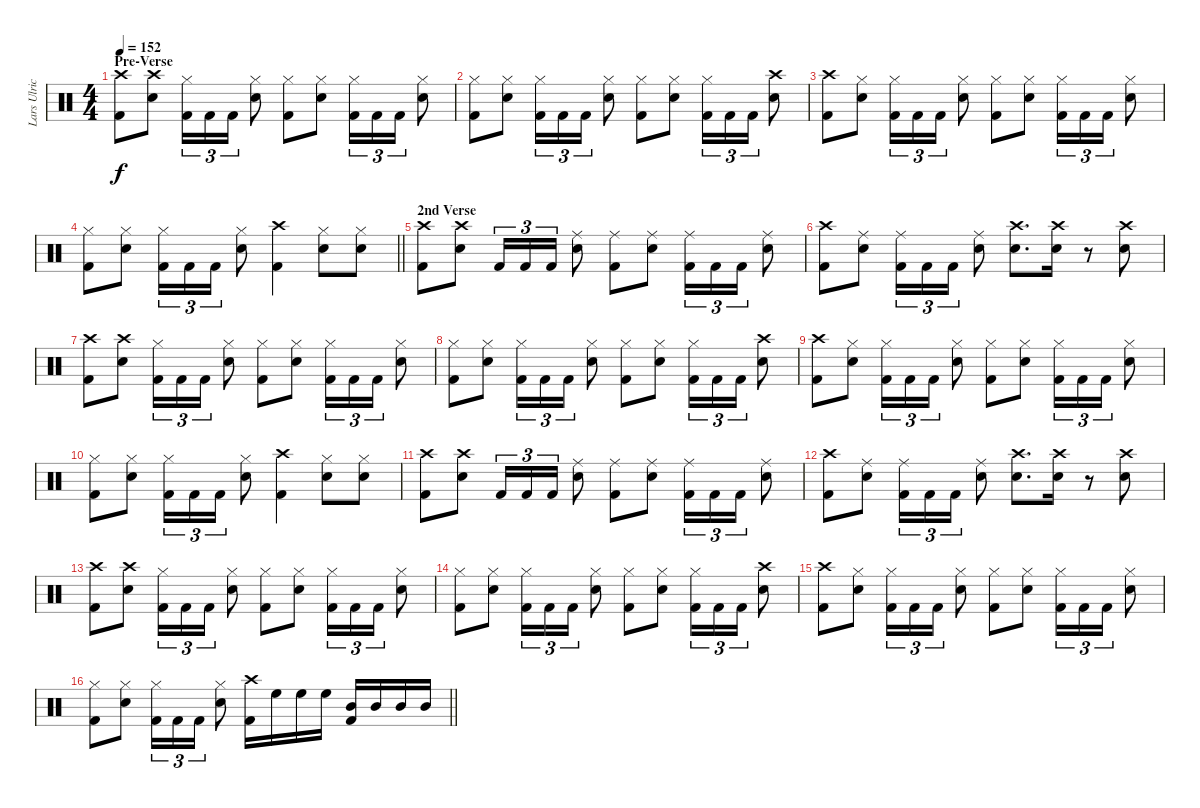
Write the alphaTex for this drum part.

\track ("Lars Ulrich - Drums" "Lars Ulric") {instrument percussion}
\staff {score}
\articulation defaults
\ts (4 4)
\section ("" "Pre-Verse")
\tempo 152
\clef neutral
\ks c
("Crash high (hit)" "Kick (hit) 2").8{dy f} ("Crash high (hit)" "Snare (hit) 2").8 ("Hi-Hat (closed)" "Kick (hit) 2").16{tu (3 2)} "Kick (hit) 2".16{tu (3 2)} "Kick (hit) 2".16{tu (3 2)} ("Hi-Hat (closed)" "Snare (hit) 2").8 ("Hi-Hat (closed)" "Kick (hit) 2").8 ("Hi-Hat (closed)" "Snare (hit) 2").8 ("Hi-Hat (closed)" "Kick (hit) 2").16{tu (3 2)} "Kick (hit) 2".16{tu (3 2)} "Kick (hit) 2".16{tu (3 2)} ("Hi-Hat (closed)" "Snare (hit) 2").8 |
("Hi-Hat (closed)" "Kick (hit) 2").8 ("Hi-Hat (closed)" "Snare (hit) 2").8 ("Hi-Hat (closed)" "Kick (hit) 2").16{tu (3 2)} "Kick (hit) 2".16{tu (3 2)} "Kick (hit) 2".16{tu (3 2)} ("Hi-Hat (closed)" "Snare (hit) 2").8 ("Hi-Hat (closed)" "Kick (hit) 2").8 ("Hi-Hat (closed)" "Snare (hit) 2").8 ("Hi-Hat (closed)" "Kick (hit) 2").16{tu (3 2)} "Kick (hit) 2".16{tu (3 2)} "Kick (hit) 2".16{tu (3 2)} ("Crash high (hit)" "Snare (hit) 2").8 |
("Crash high (hit)" "Kick (hit) 2").8 ("Hi-Hat (closed)" "Snare (hit) 2").8 ("Hi-Hat (closed)" "Kick (hit) 2").16{tu (3 2)} "Kick (hit) 2".16{tu (3 2)} "Kick (hit) 2".16{tu (3 2)} ("Hi-Hat (closed)" "Snare (hit) 2").8 ("Hi-Hat (closed)" "Kick (hit) 2").8 ("Hi-Hat (closed)" "Snare (hit) 2").8 ("Hi-Hat (closed)" "Kick (hit) 2").16{tu (3 2)} "Kick (hit) 2".16{tu (3 2)} "Kick (hit) 2".16{tu (3 2)} ("Hi-Hat (closed)" "Snare (hit) 2").8 |
\barLineRight lightlight
("Hi-Hat (closed)" "Kick (hit) 2").8 ("Hi-Hat (closed)" "Snare (hit) 2").8 ("Hi-Hat (closed)" "Kick (hit) 2").16{tu (3 2)} "Kick (hit) 2".16{tu (3 2)} "Kick (hit) 2".16{tu (3 2)} ("Hi-Hat (closed)" "Snare (hit) 2").8 ("Crash high (hit)" "Kick (hit) 2").4 ("Hi-Hat (closed)" "Snare (hit) 2").8 ("Hi-Hat (closed)" "Snare (hit) 2").8 |
\section ("" "2nd Verse")
("Crash high (hit)" "Kick (hit) 2").8 ("Crash high (hit)" "Snare (hit) 2").8 "Kick (hit) 2".16{tu (3 2)} "Kick (hit) 2".16{tu (3 2)} "Kick (hit) 2".16{tu (3 2)} ("Ride (middle)" "Snare (hit) 2").8 ("Ride (middle)" "Kick (hit) 2").8 ("Ride (middle)" "Snare (hit) 2").8 ("Ride (middle)" "Kick (hit) 2").16{tu (3 2)} "Kick (hit) 2".16{tu (3 2)} "Kick (hit) 2".16{tu (3 2)} ("Ride (middle)" "Snare (hit) 2").8 |
("Crash high (hit)" "Kick (hit) 2").8 ("Ride (middle)" "Snare (hit) 2").8 ("Ride (middle)" "Kick (hit) 2").16{tu (3 2)} "Kick (hit) 2".16{tu (3 2)} "Kick (hit) 2".16{tu (3 2)} ("Ride (middle)" "Snare (hit) 2").8 ("Crash high (hit)" "Snare (hit) 2").8{d} ("Crash high (hit)" "Snare (hit) 2").16 r.8 ("Crash high (hit)" "Snare (hit) 2").8 |
("Crash high (hit)" "Kick (hit) 2").8 ("Crash high (hit)" "Snare (hit) 2").8 ("Hi-Hat (closed)" "Kick (hit) 2").16{tu (3 2)} "Kick (hit) 2".16{tu (3 2)} "Kick (hit) 2".16{tu (3 2)} ("Hi-Hat (closed)" "Snare (hit) 2").8 ("Hi-Hat (closed)" "Kick (hit) 2").8 ("Hi-Hat (closed)" "Snare (hit) 2").8 ("Hi-Hat (closed)" "Kick (hit) 2").16{tu (3 2)} "Kick (hit) 2".16{tu (3 2)} "Kick (hit) 2".16{tu (3 2)} ("Hi-Hat (closed)" "Snare (hit) 2").8 |
("Hi-Hat (closed)" "Kick (hit) 2").8 ("Hi-Hat (closed)" "Snare (hit) 2").8 ("Hi-Hat (closed)" "Kick (hit) 2").16{tu (3 2)} "Kick (hit) 2".16{tu (3 2)} "Kick (hit) 2".16{tu (3 2)} ("Hi-Hat (closed)" "Snare (hit) 2").8 ("Hi-Hat (closed)" "Kick (hit) 2").8 ("Hi-Hat (closed)" "Snare (hit) 2").8 ("Hi-Hat (closed)" "Kick (hit) 2").16{tu (3 2)} "Kick (hit) 2".16{tu (3 2)} "Kick (hit) 2".16{tu (3 2)} ("Crash high (hit)" "Snare (hit) 2").8 |
("Crash high (hit)" "Kick (hit) 2").8 ("Hi-Hat (closed)" "Snare (hit) 2").8 ("Hi-Hat (closed)" "Kick (hit) 2").16{tu (3 2)} "Kick (hit) 2".16{tu (3 2)} "Kick (hit) 2".16{tu (3 2)} ("Hi-Hat (closed)" "Snare (hit) 2").8 ("Hi-Hat (closed)" "Kick (hit) 2").8 ("Hi-Hat (closed)" "Snare (hit) 2").8 ("Hi-Hat (closed)" "Kick (hit) 2").16{tu (3 2)} "Kick (hit) 2".16{tu (3 2)} "Kick (hit) 2".16{tu (3 2)} ("Hi-Hat (closed)" "Snare (hit) 2").8 |
("Hi-Hat (closed)" "Kick (hit) 2").8 ("Hi-Hat (closed)" "Snare (hit) 2").8 ("Hi-Hat (closed)" "Kick (hit) 2").16{tu (3 2)} "Kick (hit) 2".16{tu (3 2)} "Kick (hit) 2".16{tu (3 2)} ("Hi-Hat (closed)" "Snare (hit) 2").8 ("Crash high (hit)" "Kick (hit) 2").4 ("Hi-Hat (closed)" "Snare (hit) 2").8 ("Hi-Hat (closed)" "Snare (hit) 2").8 |
("Crash high (hit)" "Kick (hit) 2").8 ("Crash high (hit)" "Snare (hit) 2").8 "Kick (hit) 2".16{tu (3 2)} "Kick (hit) 2".16{tu (3 2)} "Kick (hit) 2".16{tu (3 2)} ("Ride (middle)" "Snare (hit) 2").8 ("Ride (middle)" "Kick (hit) 2").8 ("Ride (middle)" "Snare (hit) 2").8 ("Ride (middle)" "Kick (hit) 2").16{tu (3 2)} "Kick (hit) 2".16{tu (3 2)} "Kick (hit) 2".16{tu (3 2)} ("Ride (middle)" "Snare (hit) 2").8 |
("Crash high (hit)" "Kick (hit) 2").8 ("Ride (middle)" "Snare (hit) 2").8 ("Ride (middle)" "Kick (hit) 2").16{tu (3 2)} "Kick (hit) 2".16{tu (3 2)} "Kick (hit) 2".16{tu (3 2)} ("Ride (middle)" "Snare (hit) 2").8 ("Crash high (hit)" "Snare (hit) 2").8{d} ("Crash high (hit)" "Snare (hit) 2").16 r.8 ("Crash high (hit)" "Snare (hit) 2").8 |
("Crash high (hit)" "Kick (hit) 2").8 ("Crash high (hit)" "Snare (hit) 2").8 ("Hi-Hat (closed)" "Kick (hit) 2").16{tu (3 2)} "Kick (hit) 2".16{tu (3 2)} "Kick (hit) 2".16{tu (3 2)} ("Hi-Hat (closed)" "Snare (hit) 2").8 ("Hi-Hat (closed)" "Kick (hit) 2").8 ("Hi-Hat (closed)" "Snare (hit) 2").8 ("Hi-Hat (closed)" "Kick (hit) 2").16{tu (3 2)} "Kick (hit) 2".16{tu (3 2)} "Kick (hit) 2".16{tu (3 2)} ("Hi-Hat (closed)" "Snare (hit) 2").8 |
("Hi-Hat (closed)" "Kick (hit) 2").8 ("Hi-Hat (closed)" "Snare (hit) 2").8 ("Hi-Hat (closed)" "Kick (hit) 2").16{tu (3 2)} "Kick (hit) 2".16{tu (3 2)} "Kick (hit) 2".16{tu (3 2)} ("Hi-Hat (closed)" "Snare (hit) 2").8 ("Hi-Hat (closed)" "Kick (hit) 2").8 ("Hi-Hat (closed)" "Snare (hit) 2").8 ("Hi-Hat (closed)" "Kick (hit) 2").16{tu (3 2)} "Kick (hit) 2".16{tu (3 2)} "Kick (hit) 2".16{tu (3 2)} ("Crash high (hit)" "Snare (hit) 2").8 |
("Crash high (hit)" "Kick (hit) 2").8 ("Hi-Hat (closed)" "Snare (hit) 2").8 ("Hi-Hat (closed)" "Kick (hit) 2").16{tu (3 2)} "Kick (hit) 2".16{tu (3 2)} "Kick (hit) 2".16{tu (3 2)} ("Hi-Hat (closed)" "Snare (hit) 2").8 ("Hi-Hat (closed)" "Kick (hit) 2").8 ("Hi-Hat (closed)" "Snare (hit) 2").8 ("Hi-Hat (closed)" "Kick (hit) 2").16{tu (3 2)} "Kick (hit) 2".16{tu (3 2)} "Kick (hit) 2".16{tu (3 2)} ("Hi-Hat (closed)" "Snare (hit) 2").8 |
\barLineRight lightlight
("Hi-Hat (closed)" "Kick (hit) 2").8 ("Hi-Hat (closed)" "Snare (hit) 2").8 ("Hi-Hat (closed)" "Kick (hit) 2").16{tu (3 2)} "Kick (hit) 2".16{tu (3 2)} "Kick (hit) 2".16{tu (3 2)} ("Hi-Hat (closed)" "Snare (hit) 2").8 ("Crash high (hit)" "Kick (hit) 2").16 "High Floor Tom (hit)".16 "High Floor Tom (hit)".16 "High Floor Tom (hit)".16 ("Mid Tom (hit)" "Kick (hit) 2").16 "Mid Tom (hit)".16 "Mid Tom (hit)".16 "Mid Tom (hit)".16
